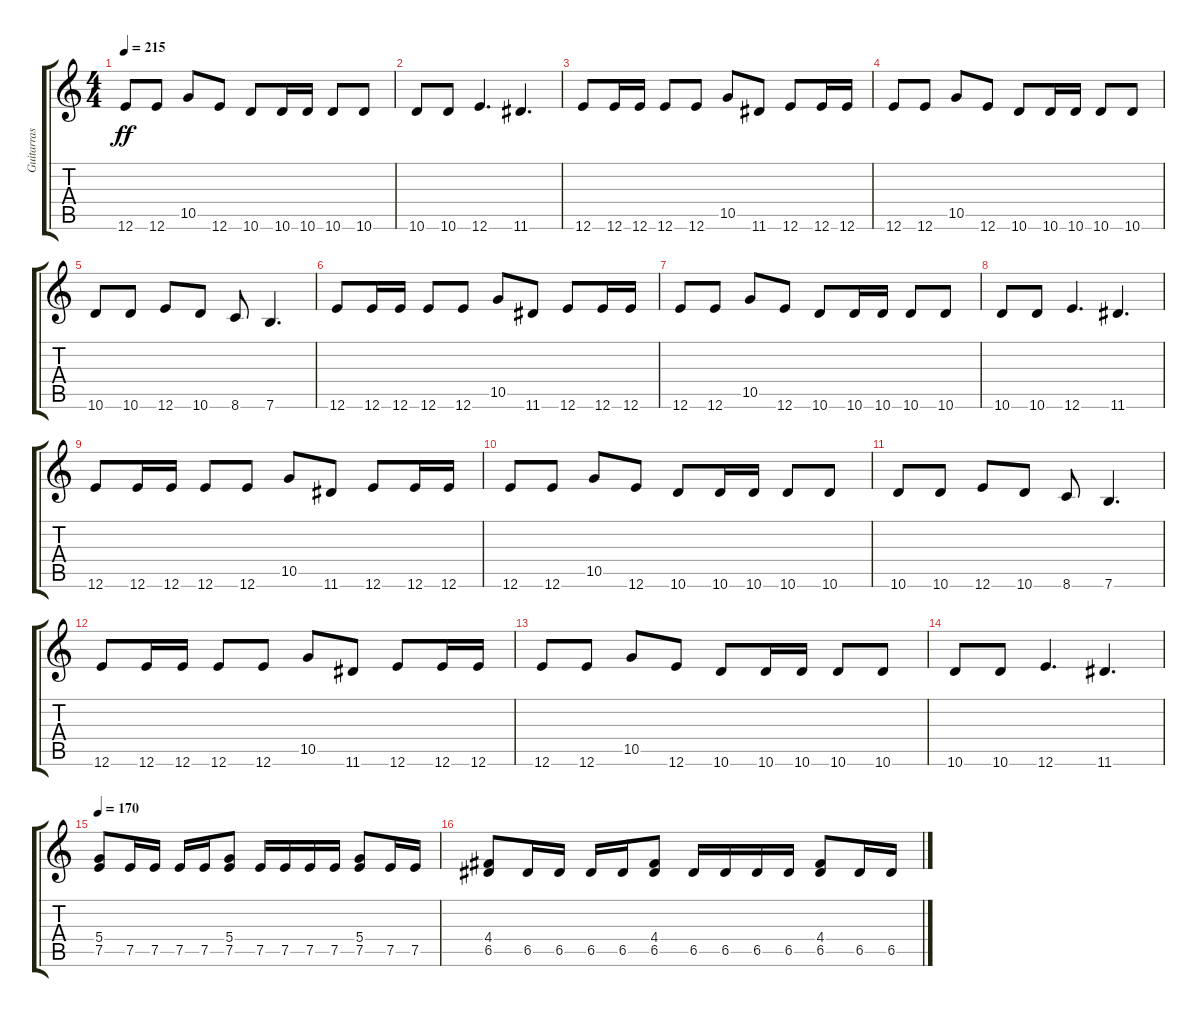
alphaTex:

\track ("Guitarras" "Guitarras") {instrument distortionguitar}
\staff {score tabs}
\tuning (E4 B3 G3 D3 A2 E2) {hide}
\ts (4 4)
\tempo 215
\clef g2
\ks c
12.6.8{dy ff} 12.6.8 10.5.8 12.6.8 10.6.8 10.6.16 10.6.16 10.6.8 10.6.8 |
10.6.8 10.6.8 12.6.4{d} 11.6.4{d} |
12.6.8 12.6.16 12.6.16 12.6.8 12.6.8 10.5.8 11.6.8 12.6.8 12.6.16 12.6.16 |
12.6.8 12.6.8 10.5.8 12.6.8 10.6.8 10.6.16 10.6.16 10.6.8 10.6.8 |
10.6.8 10.6.8 12.6.8 10.6.8 8.6.8 7.6.4{d} |
12.6.8 12.6.16 12.6.16 12.6.8 12.6.8 10.5.8 11.6.8 12.6.8 12.6.16 12.6.16 |
12.6.8 12.6.8 10.5.8 12.6.8 10.6.8 10.6.16 10.6.16 10.6.8 10.6.8 |
10.6.8 10.6.8 12.6.4{d} 11.6.4{d} |
12.6.8 12.6.16 12.6.16 12.6.8 12.6.8 10.5.8 11.6.8 12.6.8 12.6.16 12.6.16 |
12.6.8 12.6.8 10.5.8 12.6.8 10.6.8 10.6.16 10.6.16 10.6.8 10.6.8 |
10.6.8 10.6.8 12.6.8 10.6.8 8.6.8 7.6.4{d} |
12.6.8 12.6.16 12.6.16 12.6.8 12.6.8 10.5.8 11.6.8 12.6.8 12.6.16 12.6.16 |
12.6.8 12.6.8 10.5.8 12.6.8 10.6.8 10.6.16 10.6.16 10.6.8 10.6.8 |
10.6.8 10.6.8 12.6.4{d} 11.6.4{d} |
\tempo 170
(5.4 7.5).8 7.5.16 7.5.16 7.5.16 7.5.16 (5.4 7.5).8 7.5.16 7.5.16 7.5.16 7.5.16 (5.4 7.5).8 7.5.16 7.5.16 |
(4.4 6.5).8 6.5.16 6.5.16 6.5.16 6.5.16 (4.4 6.5).8 6.5.16 6.5.16 6.5.16 6.5.16 (4.4 6.5).8 6.5.16 6.5.16
